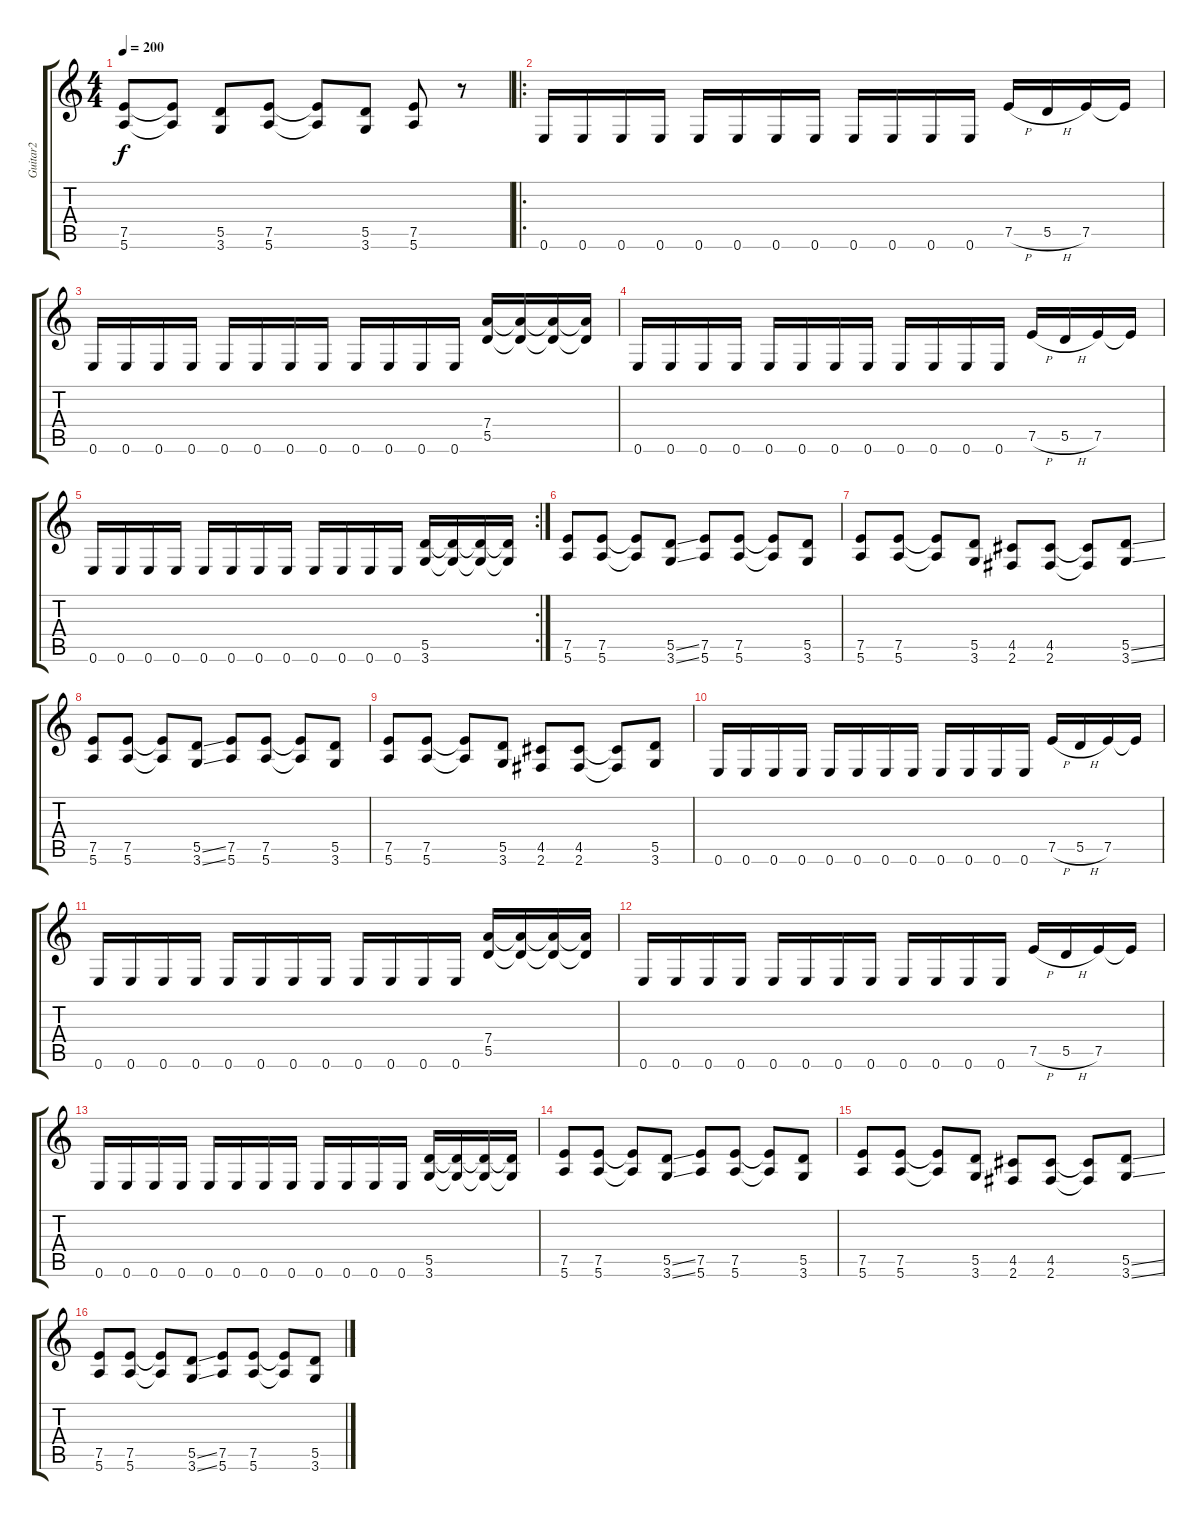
\track ("Guitar2" "Guitar2") {instrument distortionguitar}
\staff {score tabs}
\tuning (E4 B3 G3 D3 A2 E2) {hide}
\ts (4 4)
\tempo 200
\clef g2
\ks c
(7.5 5.6).8{dy f} (7.5{t} 5.6{t}).8 (5.5 3.6).8 (7.5 5.6).8 (7.5{t} 5.6{t}).8 (5.5 3.6).8 (7.5 5.6).8 r.8 |
\ro
0.6.16{instrument distortionguitar} 0.6.16 0.6.16 0.6.16 0.6.16 0.6.16 0.6.16 0.6.16 0.6.16 0.6.16 0.6.16 0.6.16 7.5{h}.16 5.5{h}.16 7.5.16 7.5{t}.16 |
0.6.16 0.6.16 0.6.16 0.6.16 0.6.16 0.6.16 0.6.16 0.6.16 0.6.16 0.6.16 0.6.16 0.6.16 (7.4 5.5).16 (7.4{t} 5.5{t}).16 (7.4{t} 5.5{t}).16 (7.4{t} 5.5{t}).16 |
0.6.16{instrument distortionguitar} 0.6.16 0.6.16 0.6.16 0.6.16 0.6.16 0.6.16 0.6.16 0.6.16 0.6.16 0.6.16 0.6.16 7.5{h}.16 5.5{h}.16 7.5.16 7.5{t}.16 |
\rc 2
0.6.16 0.6.16 0.6.16 0.6.16 0.6.16 0.6.16 0.6.16 0.6.16 0.6.16 0.6.16 0.6.16 0.6.16 (5.5 3.6).16 (5.5{t} 3.6{t}).16 (5.5{t} 3.6{t}).16 (5.5{t} 3.6{t}).16 |
(7.5 5.6).8 (7.5 5.6).8 (7.5{t} 5.6{t}).8 (5.5{ss} 3.6{ss}).8 (7.5 5.6).8 (7.5 5.6).8 (7.5{t} 5.6{t}).8 (5.5 3.6).8 |
(7.5 5.6).8 (7.5 5.6).8 (7.5{t} 5.6{t}).8 (5.5 3.6).8 (4.5 2.6).8 (4.5 2.6).8 (4.5{t} 2.6{t}).8 (5.5{ss} 3.6{ss}).8 |
(7.5 5.6).8 (7.5 5.6).8 (7.5{t} 5.6{t}).8 (5.5{ss} 3.6{ss}).8 (7.5 5.6).8 (7.5 5.6).8 (7.5{t} 5.6{t}).8 (5.5 3.6).8 |
(7.5 5.6).8 (7.5 5.6).8 (7.5{t} 5.6{t}).8 (5.5 3.6).8 (4.5 2.6).8 (4.5 2.6).8 (4.5{t} 2.6{t}).8 (5.5 3.6).8 |
0.6.16{instrument distortionguitar} 0.6.16 0.6.16 0.6.16 0.6.16 0.6.16 0.6.16 0.6.16 0.6.16 0.6.16 0.6.16 0.6.16 7.5{h}.16 5.5{h}.16 7.5.16 7.5{t}.16 |
0.6.16 0.6.16 0.6.16 0.6.16 0.6.16 0.6.16 0.6.16 0.6.16 0.6.16 0.6.16 0.6.16 0.6.16 (7.4 5.5).16 (7.4{t} 5.5{t}).16 (7.4{t} 5.5{t}).16 (7.4{t} 5.5{t}).16 |
0.6.16{instrument distortionguitar} 0.6.16 0.6.16 0.6.16 0.6.16 0.6.16 0.6.16 0.6.16 0.6.16 0.6.16 0.6.16 0.6.16 7.5{h}.16 5.5{h}.16 7.5.16 7.5{t}.16 |
0.6.16 0.6.16 0.6.16 0.6.16 0.6.16 0.6.16 0.6.16 0.6.16 0.6.16 0.6.16 0.6.16 0.6.16 (5.5 3.6).16 (5.5{t} 3.6{t}).16 (5.5{t} 3.6{t}).16 (5.5{t} 3.6{t}).16 |
(7.5 5.6).8 (7.5 5.6).8 (7.5{t} 5.6{t}).8 (5.5{ss} 3.6{ss}).8 (7.5 5.6).8 (7.5 5.6).8 (7.5{t} 5.6{t}).8 (5.5 3.6).8 |
(7.5 5.6).8 (7.5 5.6).8 (7.5{t} 5.6{t}).8 (5.5 3.6).8 (4.5 2.6).8 (4.5 2.6).8 (4.5{t} 2.6{t}).8 (5.5{ss} 3.6{ss}).8 |
(7.5 5.6).8 (7.5 5.6).8 (7.5{t} 5.6{t}).8 (5.5{ss} 3.6{ss}).8 (7.5 5.6).8 (7.5 5.6).8 (7.5{t} 5.6{t}).8 (5.5 3.6).8
